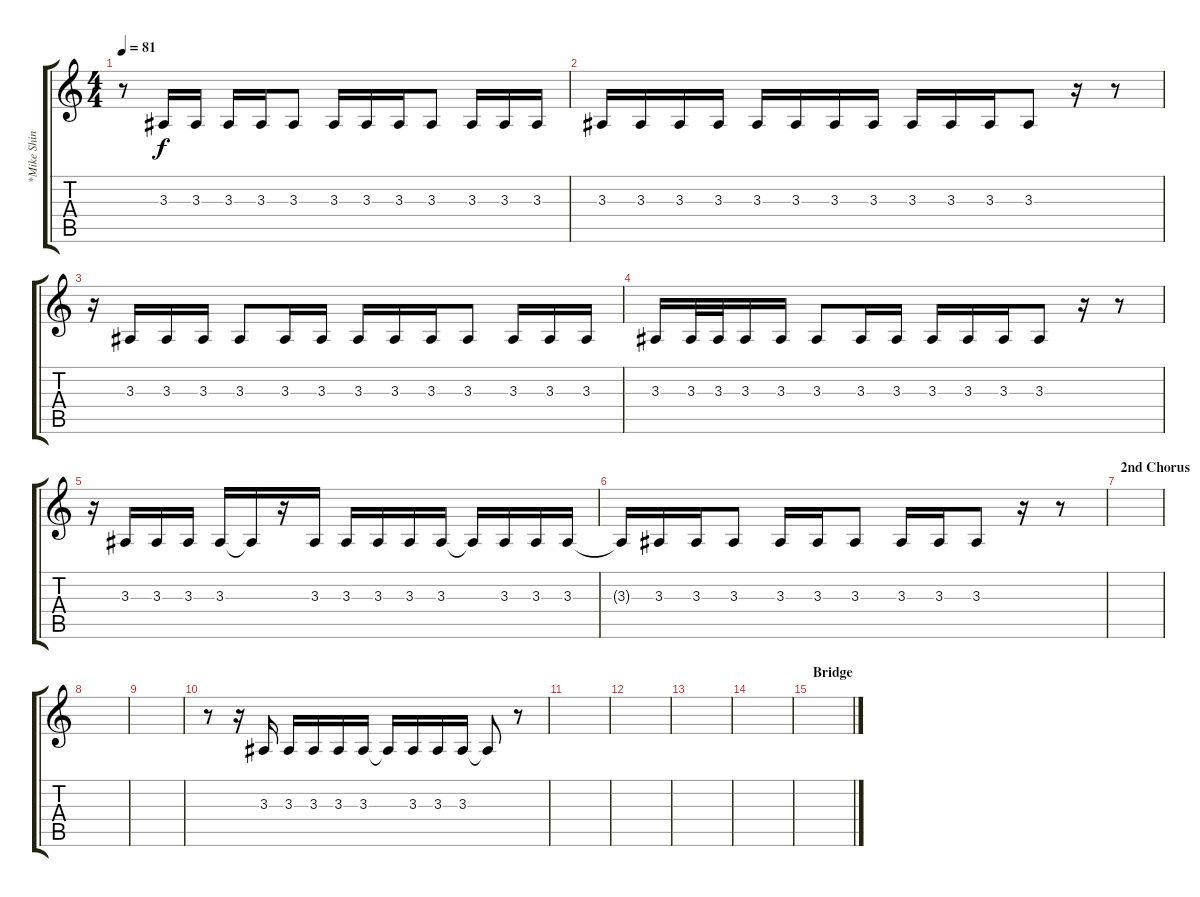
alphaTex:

\track ("*Mike Shinoda (Turn on if you want)" "*Mike Shin") {instrument electricgrandpiano}
\staff {score tabs}
\tuning (E4 B3 G3 D3 A2 E2) {hide}
\ts (4 4)
\tempo 81
\clef g2
\ks c
r.8{dy f} 3.3.16 3.3.16 3.3.16 3.3.16 3.3.8 3.3.16 3.3.16 3.3.16 3.3.8 3.3.16 3.3.16 3.3.16 |
3.3.16 3.3.16 3.3.16 3.3.16 3.3.16 3.3.16 3.3.16 3.3.16 3.3.16 3.3.16 3.3.16 3.3.8 r.16 r.8 |
r.16 3.3.16 3.3.16 3.3.16 3.3.8 3.3.16 3.3.16 3.3.16 3.3.16 3.3.16 3.3.8 3.3.16 3.3.16 3.3.16 |
3.3.16 3.3.32 3.3.32 3.3.16 3.3.16 3.3.8 3.3.16 3.3.16 3.3.16 3.3.16 3.3.16 3.3.8 r.16 r.8 |
r.16 3.3.16 3.3.16 3.3.16 3.3.16 3.3{t}.16 r.16 3.3.16 3.3.16 3.3.16 3.3.16 3.3.16 3.3{t}.16 3.3.16 3.3.16 3.3.16 |
3.3{t}.16 3.3.16 3.3.16 3.3.8 3.3.16 3.3.16 3.3.8 3.3.16 3.3.16 3.3.8 r.16 r.8 |
\section ("" "2nd Chorus")
|
|
|
r.8 r.16 3.3.16 3.3.16 3.3.16 3.3.16 3.3.16 3.3{t}.16 3.3.16 3.3.16 3.3.16 3.3{t}.8 r.8 |
|
|
|
|
\section ("" "Bridge")
